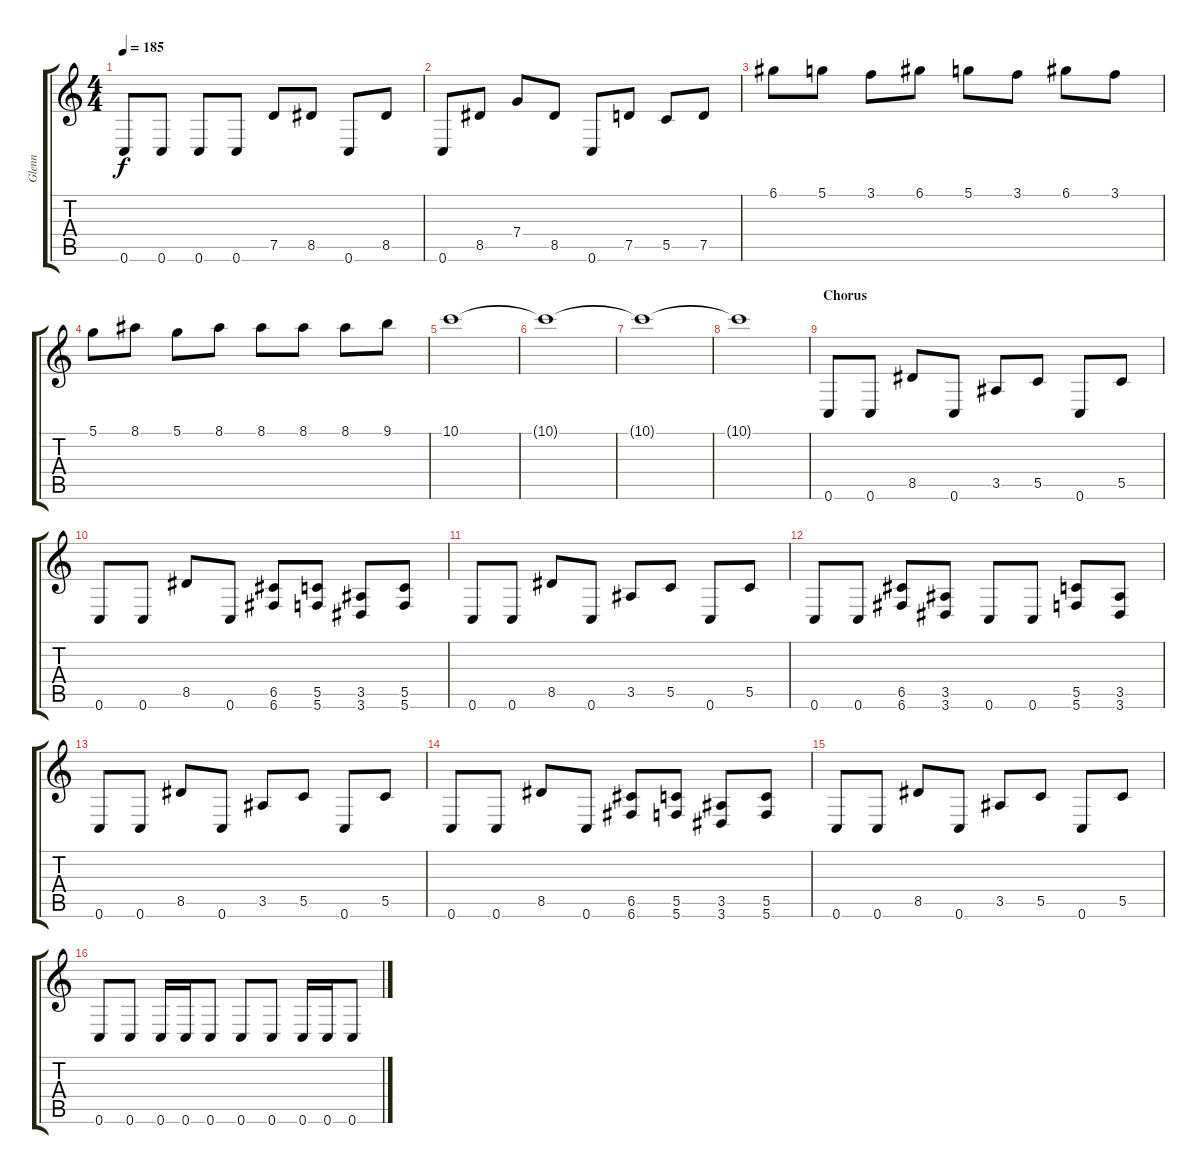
\track ("Glenn" "Glenn") {instrument overdrivenguitar}
\staff {score tabs}
\tuning (D4 A3 F3 C3 G2 C2) {hide}
\ts (4 4)
\tempo 185
\clef g2
\ks c
0.6.8{dy f} 0.6.8 0.6.8 0.6.8 7.5.8 8.5.8 0.6.8 8.5.8 |
0.6.8 8.5.8 7.4.8 8.5.8 0.6.8 7.5.8 5.5.8 7.5.8 |
6.1.8 5.1.8 3.1.8 6.1.8 5.1.8 3.1.8 6.1.8 3.1.8 |
5.1.8 8.1.8 5.1.8 8.1.8 8.1.8 8.1.8 8.1.8 9.1.8 |
10.1.1 |
10.1{t}.1 |
10.1{t}.1 |
10.1{t}.1 |
\section ("" "Chorus")
0.6.8 0.6.8 8.5.8 0.6.8 3.5.8 5.5.8 0.6.8 5.5.8 |
0.6.8 0.6.8 8.5.8 0.6.8 (6.5 6.6).8 (5.5 5.6).8 (3.5 3.6).8 (5.5 5.6).8 |
0.6.8 0.6.8 8.5.8 0.6.8 3.5.8 5.5.8 0.6.8 5.5.8 |
0.6.8 0.6.8 (6.5 6.6).8 (3.5 3.6).8 0.6.8 0.6.8 (5.5 5.6).8 (3.5 3.6).8 |
0.6.8 0.6.8 8.5.8 0.6.8 3.5.8 5.5.8 0.6.8 5.5.8 |
0.6.8 0.6.8 8.5.8 0.6.8 (6.5 6.6).8 (5.5 5.6).8 (3.5 3.6).8 (5.5 5.6).8 |
0.6.8 0.6.8 8.5.8 0.6.8 3.5.8 5.5.8 0.6.8 5.5.8 |
0.6.8 0.6.8 0.6.16 0.6.16 0.6.8 0.6.8 0.6.8 0.6.16 0.6.16 0.6.8
